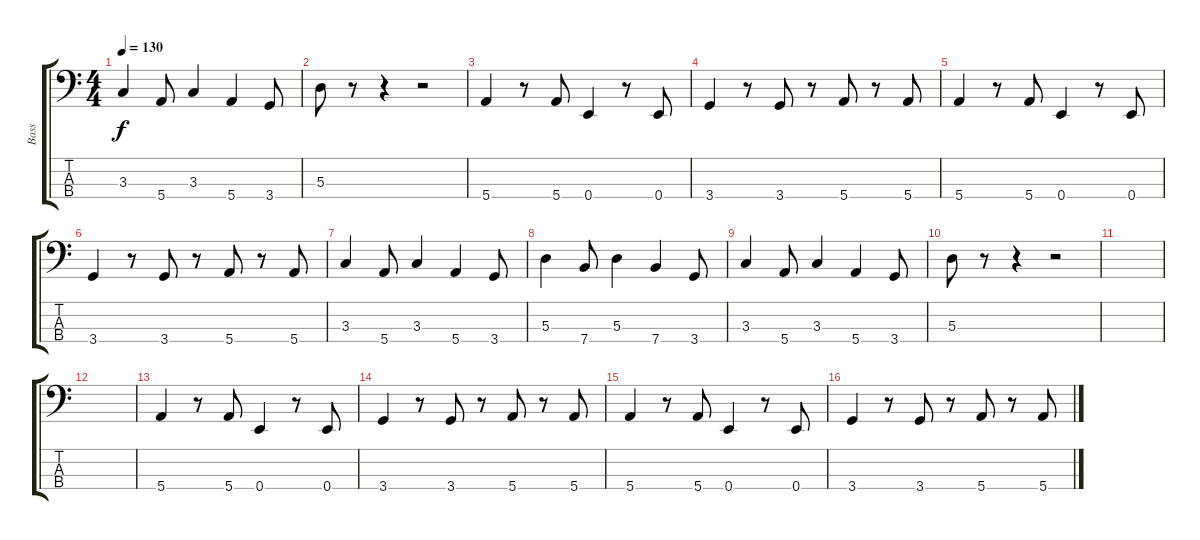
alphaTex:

\track ("Bass" "Bass") {instrument electricbassfinger}
\staff {score tabs}
\tuning (G2 D2 A1 E1) {hide}
\ts (4 4)
\tempo 130
\clef f4
\ks c
3.3.4{dy f} 5.4.8 3.3.4 5.4.4 3.4.8 |
5.3.8 r.8 r.4 r.2 |
5.4.4 r.8 5.4.8 0.4.4 r.8 0.4.8 |
3.4.4 r.8 3.4.8 r.8 5.4.8 r.8 5.4.8 |
5.4.4 r.8 5.4.8 0.4.4 r.8 0.4.8 |
3.4.4 r.8 3.4.8 r.8 5.4.8 r.8 5.4.8 |
3.3.4 5.4.8 3.3.4 5.4.4 3.4.8 |
5.3.4 7.4.8 5.3.4 7.4.4 3.4.8 |
3.3.4 5.4.8 3.3.4 5.4.4 3.4.8 |
5.3.8 r.8 r.4 r.2 |
|
|
5.4.4 r.8 5.4.8 0.4.4 r.8 0.4.8 |
3.4.4 r.8 3.4.8 r.8 5.4.8 r.8 5.4.8 |
5.4.4 r.8 5.4.8 0.4.4 r.8 0.4.8 |
3.4.4 r.8 3.4.8 r.8 5.4.8 r.8 5.4.8
